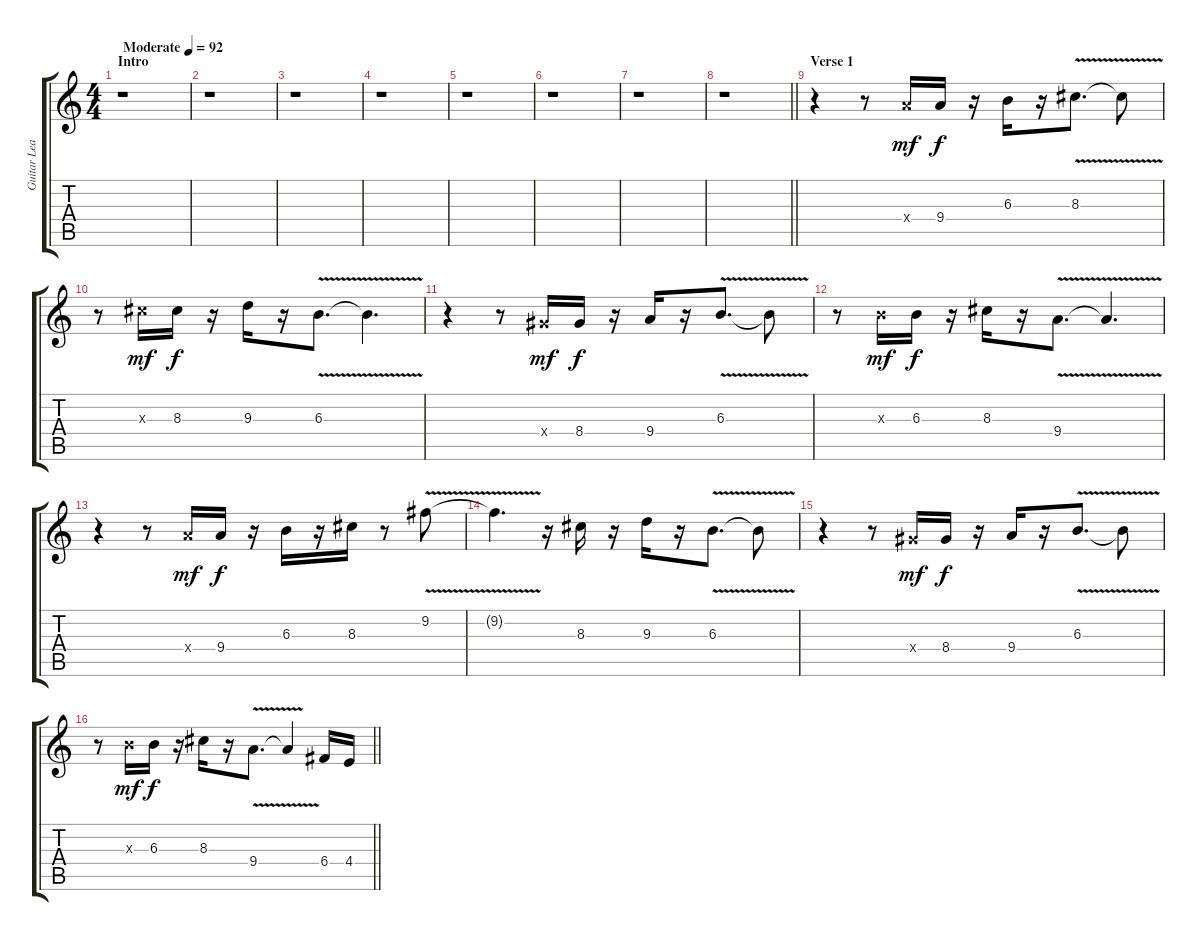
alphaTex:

\track ("Guitar Lead" "Guitar Lea") {instrument distortionguitar}
\staff {score tabs}
\tuning (D4 A3 F3 C3 G2 D2) {hide}
\ts (4 4)
\section ("" "Intro")
\tempo (92 "Moderate")
\clef g2
\ks aminor
r.1{dy mf instrument distortionguitar} |
r.1 |
r.1 |
r.1 |
r.1 |
r.1 |
r.1 |
\barLineRight lightlight
r.1 |
\section ("" "Verse 1")
r.4 r.8 9.4{x}.16 9.4.16{dy f} r.16 6.3.16 r.16 8.3{v}.8{d} 8.3{t}.8 |
r.8 8.3{x}.16{dy mf} 8.3.16{dy f} r.16 9.3.16 r.16 6.3{v}.8{d} 6.3{t}.4{d} |
r.4 r.8 8.4{x}.16{dy mf} 8.4.16{dy f} r.16 9.4.16 r.16 6.3{v}.8{d} 6.3{t}.8 |
r.8 6.3{x}.16{dy mf} 6.3.16{dy f} r.16 8.3.16 r.16 9.4{v}.8{d} 9.4{t}.4{d} |
r.4 r.8 9.4{x}.16{dy mf} 9.4.16{dy f} r.16 6.3.16 r.16 8.3.16 r.8 9.2{v}.8 |
9.2{t}.4{d} r.16 8.3.16 r.16 9.3.16 r.16 6.3{v}.8{d} 6.3{t}.8 |
r.4 r.8 8.4{x}.16{dy mf} 8.4.16{dy f} r.16 9.4.16 r.16 6.3{v}.8{d} 6.3{t}.8 |
\barLineRight lightlight
r.8 6.3{x}.16{dy mf} 6.3.16{dy f} r.16 8.3.16 r.16 9.4{v}.8{d} 9.4{t}.4 6.4.16 4.4.16
